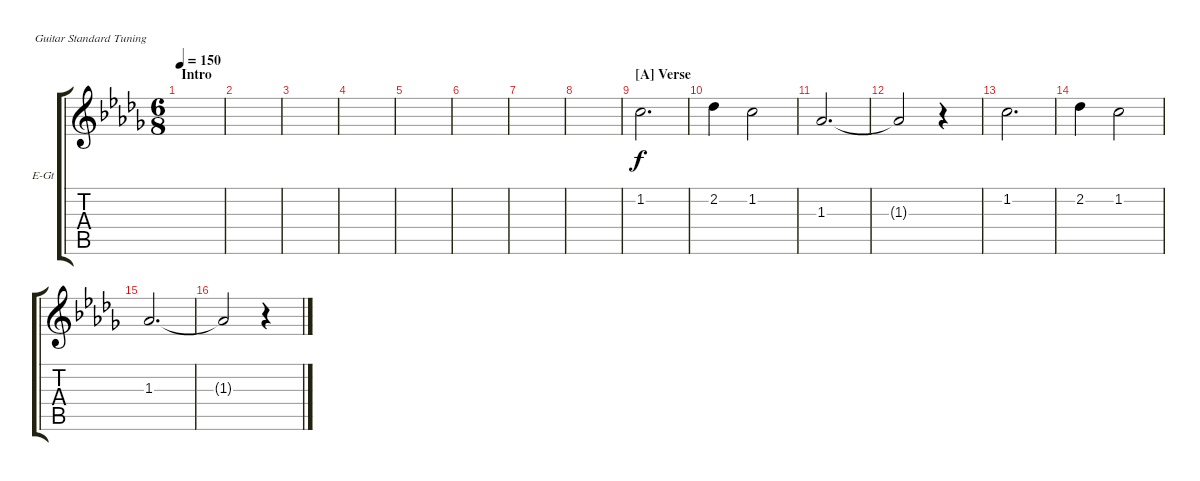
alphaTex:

\defaultSystemsLayout 4
\bracketExtendMode groupsimilarinstruments
\firstSystemTrackNameOrientation horizontal
\otherSystemsTrackNameOrientation horizontal
\track ("Art's Voice" "E-Gt") {instrument electricguitarclean}
\staff {score tabs}
\tuning (E4 B3 G3 D3 A2 E2)
\ts (6 8)
\section ("" "Intro")
\tempo 150
\clef g2
\scale
0.553114
\ks db
|
\scale
0.223443 |
\scale
0.223443 |
\scale
0.333333 |
\scale
0.333333 |
\scale
0.333333 |
\scale
0.333333 |
\scale
0.333333 |
\section ("A" "Verse")
\scale
0.333333 1.2.2{d} |
\scale
0.333333 2.2.4 1.2.2 |
\scale
0.333333 1.3.2{d} |
\scale
0.333333 1.3{t}.2 r.4 |
\scale
0.333333 1.2.2{d} |
\scale
0.333333 2.2.4 1.2.2 |
\scale
0.333333 1.3.2{d} |
\scale
0.333333 1.3{t}.2 r.4
